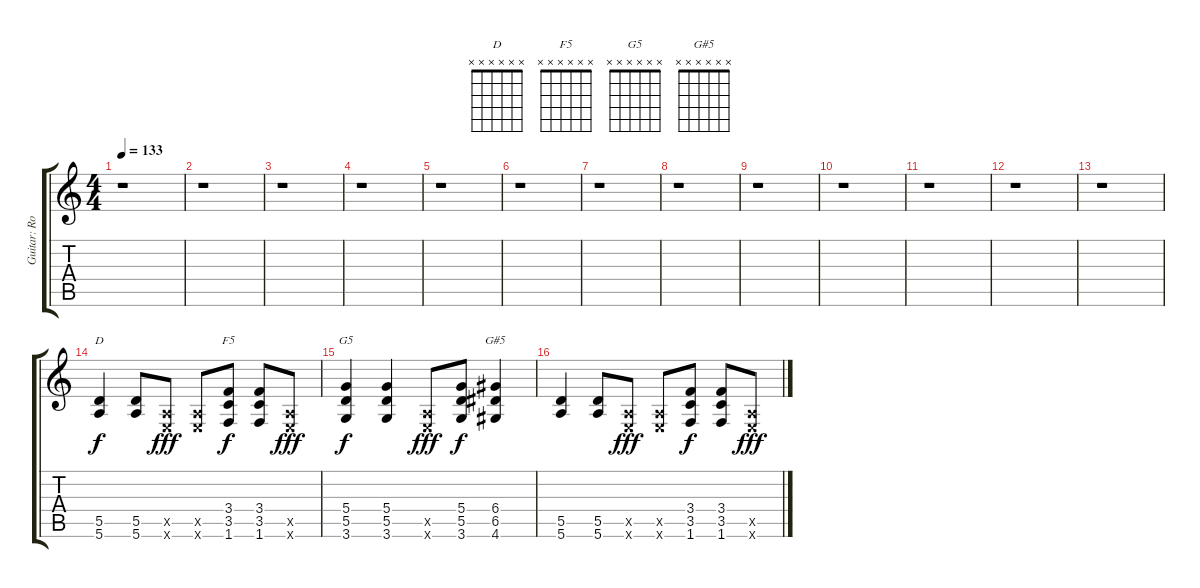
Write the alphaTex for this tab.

\track ("Guitar: Robin Finck" "Guitar: Ro") {instrument distortionguitar}
\staff {score tabs}
\tuning (E4 B3 G3 D3 A2 E2) {hide}
\chord ("D" x x x x x x) {firstfret 0}
\chord ("F5" x x x x x x) {firstfret 0}
\chord ("G5" x x x x x x) {firstfret 0}
\chord ("G#5" x x x x x x) {firstfret 0}
\ts (4 4)
\tempo 133
\clef g2
\ks c
r.1{dy f} |
r.1 |
r.1 |
r.1 |
r.1 |
r.1 |
r.1 |
r.1 |
r.1 |
r.1 |
r.1 |
r.1 |
r.1 |
(5.5 5.6).4{ch "D"} (5.5 5.6).8 (0.5{x} 0.6{x}).8{dy fff} (0.5{x} 0.6{x}).8 (3.4 3.5 1.6).8{ch "F5" dy f} (3.4 3.5 1.6).8 (0.5{x} 0.6{x}).8{dy fff} |
(5.4 5.5 3.6).4{ch "G5" dy f} (5.4 5.5 3.6).4 (0.5{x} 0.6{x}).8{dy fff} (5.4 5.5 3.6).8{dy f} (6.4 6.5 4.6).4{ch "G#5"} |
(5.5 5.6).4 (5.5 5.6).8 (0.5{x} 0.6{x}).8{dy fff} (0.5{x} 0.6{x}).8 (3.4 3.5 1.6).8{dy f} (3.4 3.5 1.6).8 (0.5{x} 0.6{x}).8{dy fff}
